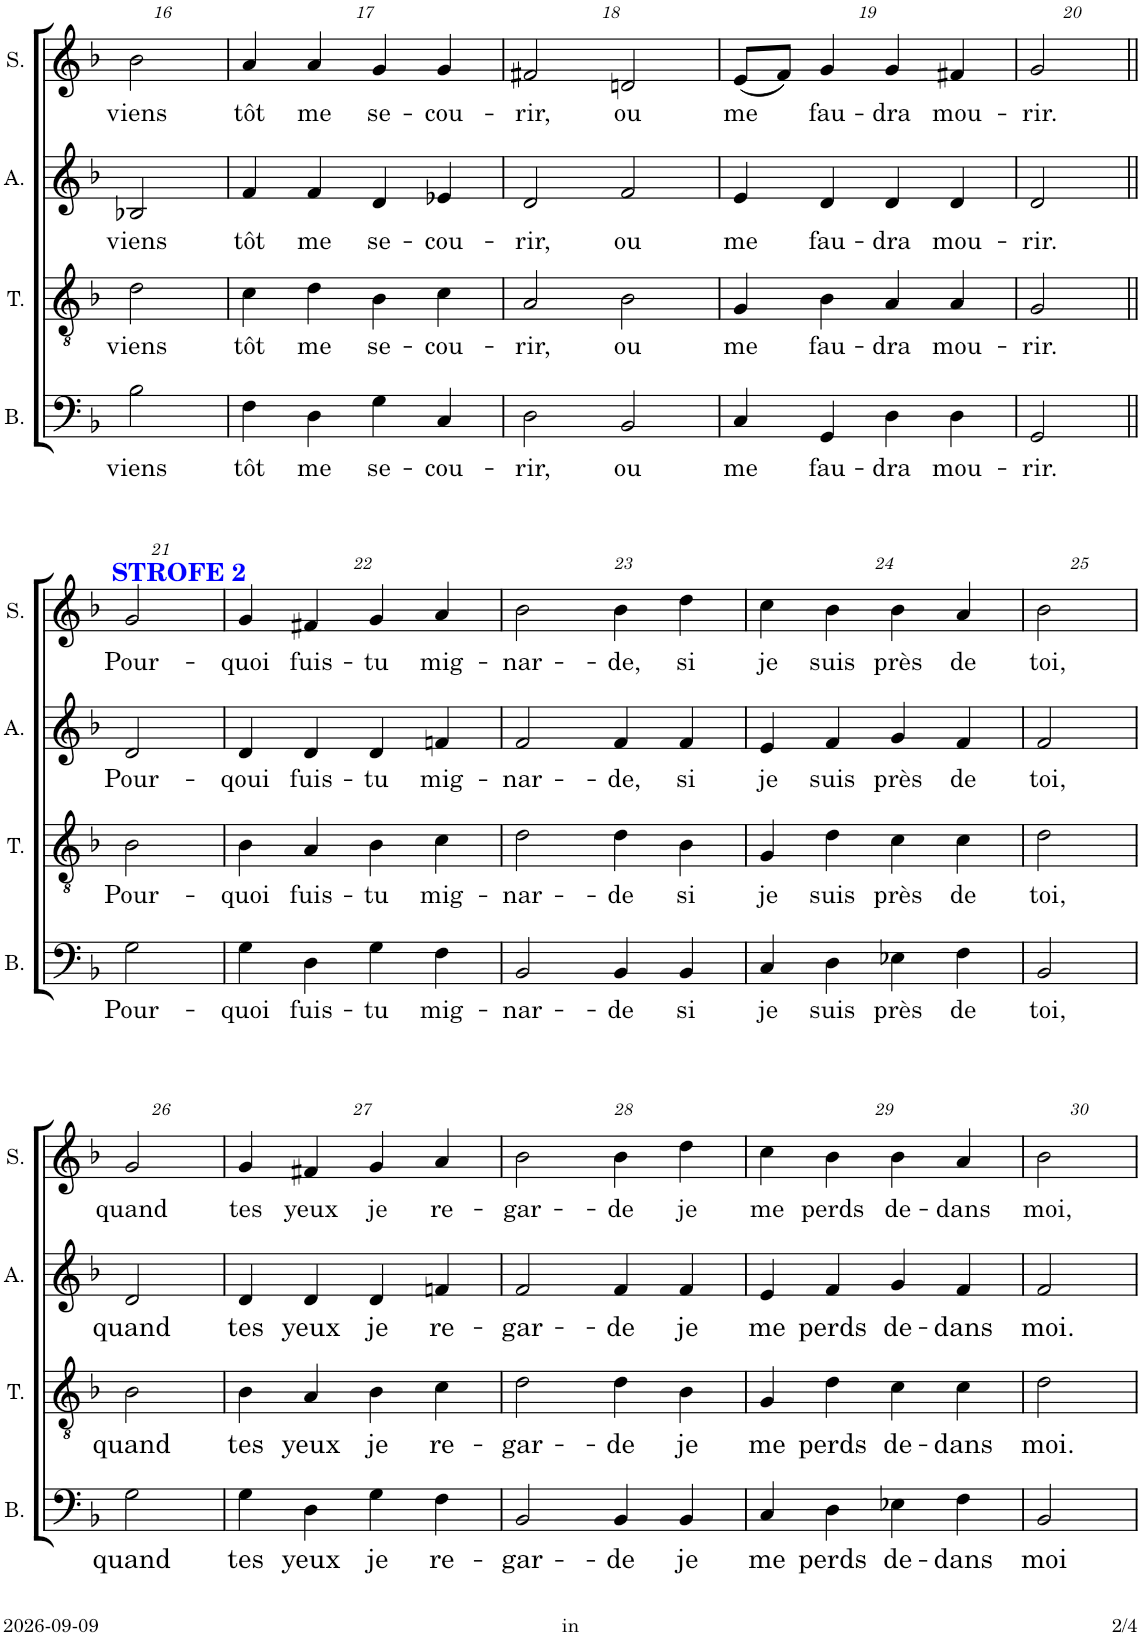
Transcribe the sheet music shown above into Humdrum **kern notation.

**kern	**text	**kern	**text	**kern	**text	**kern	**text
*part4	*part4	*part3	*part3	*part2	*part2	*part1	*part1
*staff4	*staff4	*staff3	*staff3	*staff2	*staff2	*staff1	*staff1
*I"Bass	*	*I"Tenor	*	*I"Alto	*	*I"Sop	*
*I'B.	*	*I'T.	*	*I'A.	*	*I'S.	*
!!LO:PB:g=z
*clefF4	*	*clefGv2	*	*clefG2	*	*clefG2	*
*k[b-]	*	*k[b-]	*	*k[b-]	*	*k[b-]	*
*M2/2	*	*M2/2	*	*M2/2	*	*M2/2	*
*met(c|)	*	*met(c|)	*	*met(c|)	*	*met(c|)	*
=16	=16	=16	=16	=16	=16	=16	=16
!	!LO:LY:b	!	!LO:LY:b	!	!LO:LY:b	!	!LO:LY:b
2B-\	viens	2d\	viens	2B-X/	viens	2b-\	viens
=17	=17	=17	=17	=17	=17	=17	=17
!	!LO:LY:b	!	!LO:LY:b	!	!LO:LY:b	!	!LO:LY:b
4F\	tôt	4c\	tôt	4f/	tôt	4a/	tôt
!	!LO:LY:b	!	!LO:LY:b	!	!LO:LY:b	!	!LO:LY:b
4D\	me	4d\	me	4f/	me	4a/	me
!	!LO:LY:b	!	!LO:LY:b	!	!LO:LY:b	!	!LO:LY:b
4G\	se-	4B-\	se-	4d/	se-	4g/	se-
!	!LO:LY:b	!	!LO:LY:b	!	!LO:LY:b	!	!LO:LY:b
4C/	-cou-	4c\	-cou-	4e-X/	-cou-	4g/	-cou-
=18	=18	=18	=18	=18	=18	=18	=18
!	!LO:LY:b	!	!LO:LY:b	!	!LO:LY:b	!	!LO:LY:b
2D\	-rir,	2A/	-rir,	2d/	-rir,	2f#X/	-rir,
!	!LO:LY:b	!	!LO:LY:b	!	!LO:LY:b	!	!LO:LY:b
2BB-/	ou	2B-\	ou	2f/	ou	2dn/	ou
=19	=19	=19	=19	=19	=19	=19	=19
!	!LO:LY:b	!	!LO:LY:b	!	!LO:LY:b	!	!LO:LY:b
4C/	me	4G/	me	4e/	me	(8e/L	me
.	.	.	.	.	.	8f/J)	.
!	!LO:LY:b	!	!LO:LY:b	!	!LO:LY:b	!	!LO:LY:b
4GG/	fau-	4B-\	fau-	4d/	fau-	4g/	fau-
!	!LO:LY:b	!	!LO:LY:b	!	!LO:LY:b	!	!LO:LY:b
4D\	-dra	4A/	-dra	4d/	-dra	4g/	-dra
!	!LO:LY:b	!	!LO:LY:b	!	!LO:LY:b	!	!LO:LY:b
4D\	mou-	4A/	mou-	4d/	mou-	4f#X/	mou-
=20	=20	=20	=20	=20	=20	=20	=20
!	!LO:LY:b	!	!LO:LY:b	!	!LO:LY:b	!	!LO:LY:b
2GG/	-rir.	2G/	-rir.	2d/	-rir.	2g/	-rir.
!!LO:LB:g=z
=21||	=21||	=21||	=21||	=21||	=21||	=21||	=21||
!	!	!	!	!	!	!LO:TX:a:B:color=#0000FF:t=STROFE 2	!
!	!LO:LY:b	!	!LO:LY:b	!	!LO:LY:b	!	!LO:LY:b
2G\	Pour-	2B-\	Pour-	2d/	Pour-	2g/	Pour-
=22	=22	=22	=22	=22	=22	=22	=22
!	!LO:LY:b	!	!LO:LY:b	!	!LO:LY:b	!	!LO:LY:b
4G\	-quoi	4B-\	-quoi	4d/	-qoui	4g/	-quoi
!	!LO:LY:b	!	!LO:LY:b	!	!LO:LY:b	!	!LO:LY:b
4D\	fuis-	4A/	fuis-	4d/	fuis-	4f#X/	fuis-
!	!LO:LY:b	!	!LO:LY:b	!	!LO:LY:b	!	!LO:LY:b
4G\	-tu	4B-\	-tu	4d/	-tu	4g/	-tu
!	!LO:LY:b	!	!LO:LY:b	!	!LO:LY:b	!	!LO:LY:b
4F\	mig-	4c\	mig-	4fn/	mig-	4a/	mig-
=23	=23	=23	=23	=23	=23	=23	=23
!	!LO:LY:b	!	!LO:LY:b	!	!LO:LY:b	!	!LO:LY:b
2BB-/	-nar-	2d\	-nar-	2f/	-nar-	2b-\	-nar-
!	!LO:LY:b	!	!LO:LY:b	!	!LO:LY:b	!	!LO:LY:b
4BB-/	-de	4d\	-de	4f/	-de,	4b-\	-de,
!	!LO:LY:b	!	!LO:LY:b	!	!LO:LY:b	!	!LO:LY:b
4BB-/	si	4B-\	si	4f/	si	4dd\	si
=24	=24	=24	=24	=24	=24	=24	=24
!	!LO:LY:b	!	!LO:LY:b	!	!LO:LY:b	!	!LO:LY:b
4C/	je	4G/	je	4e/	je	4cc\	je
!	!LO:LY:b	!	!LO:LY:b	!	!LO:LY:b	!	!LO:LY:b
4D\	suis	4d\	suis	4f/	suis	4b-\	suis
!	!LO:LY:b	!	!LO:LY:b	!	!LO:LY:b	!	!LO:LY:b
4E-X\	près	4c\	près	4g/	près	4b-\	près
!	!LO:LY:b	!	!LO:LY:b	!	!LO:LY:b	!	!LO:LY:b
4F\	de	4c\	de	4f/	de	4a/	de
=25	=25	=25	=25	=25	=25	=25	=25
!	!LO:LY:b	!	!LO:LY:b	!	!LO:LY:b	!	!LO:LY:b
2BB-/	toi,	2d\	toi,	2f/	toi,	2b-\	toi,
!!LO:LB:g=z
=26	=26	=26	=26	=26	=26	=26	=26
!	!LO:LY:b	!	!LO:LY:b	!	!LO:LY:b	!	!LO:LY:b
2G\	quand	2B-\	quand	2d/	quand	2g/	quand
=27	=27	=27	=27	=27	=27	=27	=27
!	!LO:LY:b	!	!LO:LY:b	!	!LO:LY:b	!	!LO:LY:b
4G\	tes	4B-\	tes	4d/	tes	4g/	tes
!	!LO:LY:b	!	!LO:LY:b	!	!LO:LY:b	!	!LO:LY:b
4D\	yeux	4A/	yeux	4d/	yeux	4f#X/	yeux
!	!LO:LY:b	!	!LO:LY:b	!	!LO:LY:b	!	!LO:LY:b
4G\	je	4B-\	je	4d/	je	4g/	je
!	!LO:LY:b	!	!LO:LY:b	!	!LO:LY:b	!	!LO:LY:b
4F\	re-	4c\	re-	4fn/	re-	4a/	re-
=28	=28	=28	=28	=28	=28	=28	=28
!	!LO:LY:b	!	!LO:LY:b	!	!LO:LY:b	!	!LO:LY:b
2BB-/	-gar-	2d\	-gar-	2f/	-gar-	2b-\	-gar-
!	!LO:LY:b	!	!LO:LY:b	!	!LO:LY:b	!	!LO:LY:b
4BB-/	-de	4d\	-de	4f/	-de	4b-\	-de
!	!LO:LY:b	!	!LO:LY:b	!	!LO:LY:b	!	!LO:LY:b
4BB-/	je	4B-\	je	4f/	je	4dd\	je
=29	=29	=29	=29	=29	=29	=29	=29
!	!LO:LY:b	!	!LO:LY:b	!	!LO:LY:b	!	!LO:LY:b
4C/	me	4G/	me	4e/	me	4cc\	me
!	!LO:LY:b	!	!LO:LY:b	!	!LO:LY:b	!	!LO:LY:b
4D\	perds	4d\	perds	4f/	perds	4b-\	perds
!	!LO:LY:b	!	!LO:LY:b	!	!LO:LY:b	!	!LO:LY:b
4E-X\	de-	4c\	de-	4g/	de-	4b-\	de-
!	!LO:LY:b	!	!LO:LY:b	!	!LO:LY:b	!	!LO:LY:b
4F\	-dans	4c\	-dans	4f/	-dans	4a/	-dans
=30	=30	=30	=30	=30	=30	=30	=30
!	!LO:LY:b	!	!LO:LY:b	!	!LO:LY:b	!	!LO:LY:b
2BB-/	moi	2d\	moi.	2f/	moi.	2b-\	moi,
=	=	=	=	=	=	=	=
*-	*-	*-	*-	*-	*-	*-	*-
